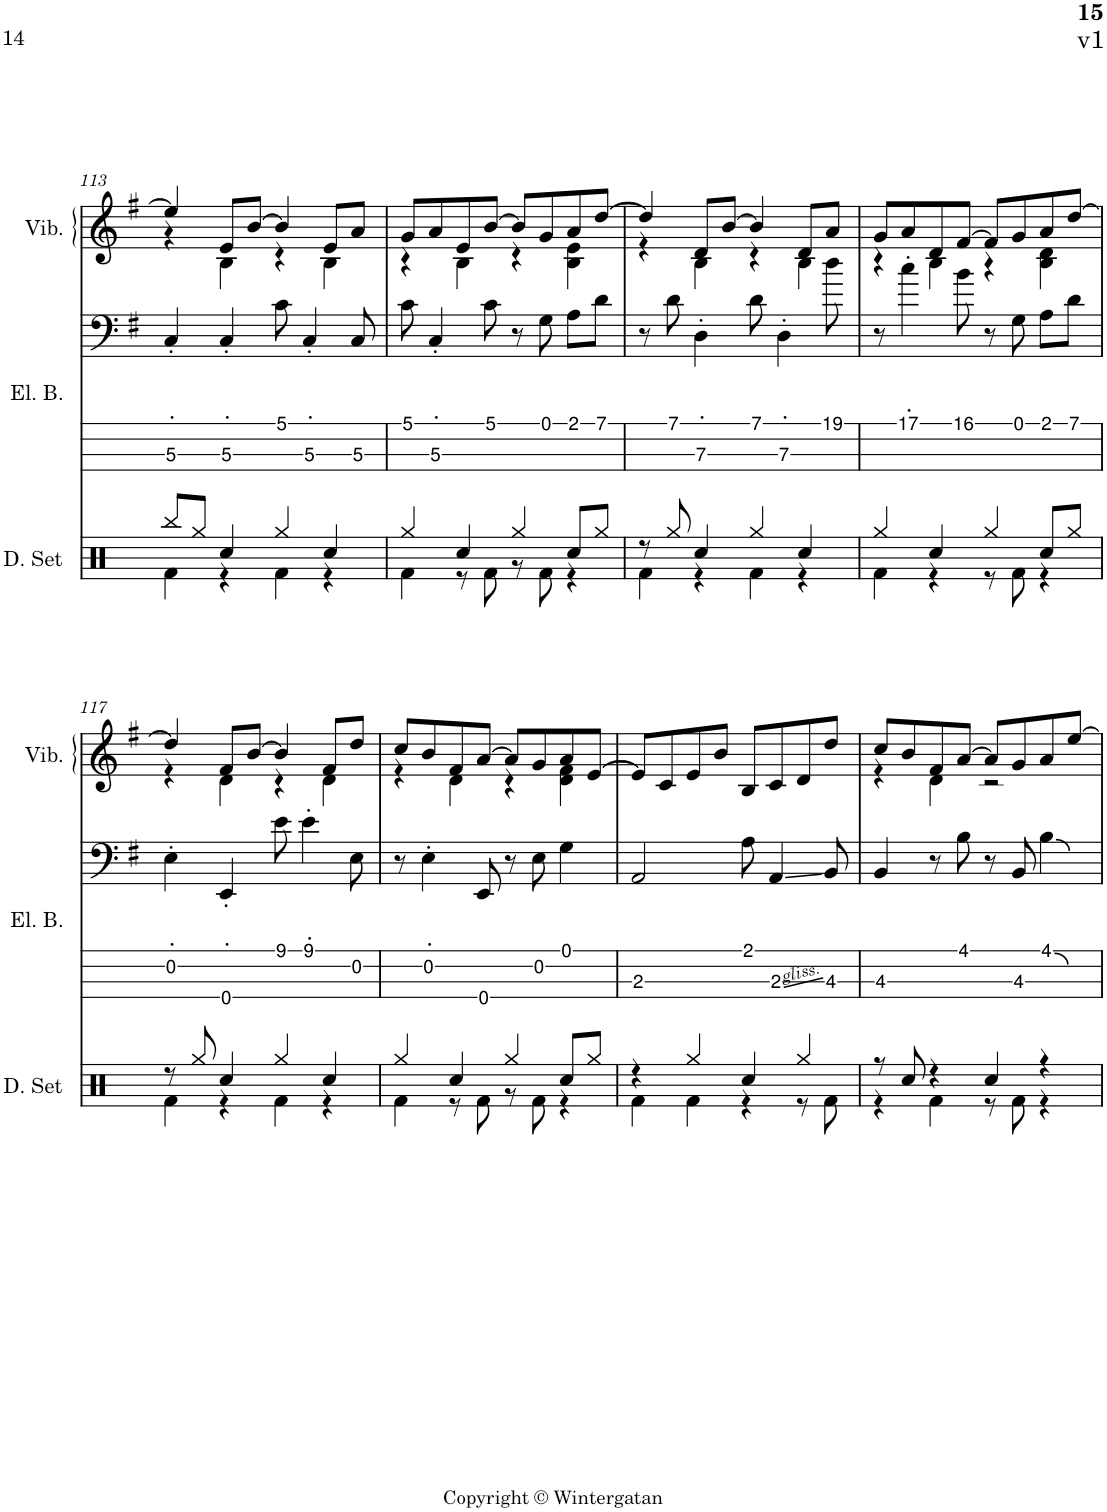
**kern	**kern	**kern	**kern
*part3	*part2	*part2	*part1
*staff4	*staff3	*staff2	*staff1
*I"Drumset	*I"Electric Bass	*	*I"Vibraphone
*I'D. Set	*I'El. B.	*	*I'Vib.
!!LO:PB:g=z
*clefX	*	*clefF4	*clefG2
*	*Trd7c12	*Trd7c12	*Trd-7c-12
*k[]	*k[f#]	*k[f#]	*k[f#]
*	*G:	*G:	*G:
*M4/4	*M4/4	*M4/4	*M4/4
=113	=113	=113	=113
*^	*	*	*^
8Rbb/L	4Rf\	4C'	4C'/	4ee/]	4r
8Rgg/J	.	.	.	.	.
4Rcc/	4r	4C'	4C'/	8e/L	4B\
.	.	.	.	[8b/J	.
4Rgg/	4Rf\	8c	8c\	4b/]	4r
.	.	4C'	4C'/	.	.
4Rcc/	4r	.	.	8e/L	4B\
.	.	8C	8C/	8a/J	.
=114	=114	=114	=114	=114	=114
4Rgg/	4Rf\	8c	8c\	8g/L	4r
.	.	4C'	4C'/	8a/	.
4Rcc/	8r	.	.	8e/	4B\
.	8Rf\	8c	8c\	[8b/J	.
4Rgg/	8r	8r	8r	8b/L]	4r
.	8Rf\	8G	8G\	8g/	.
8Rcc/L	4r	8AL	8A\L	8a/	4B\ 4e\
8Rgg/J	.	8dJ	8d\J	[8dd/J	.
=115	=115	=115	=115	=115	=115
8r	4Rf\	8r	8r	4dd/]	4r
8Rgg/	.	8d	8d\	.	.
4Rcc/	4r	4D'	4D'\	8d/L	4B\
.	.	.	.	[8b/J	.
4Rgg/	4Rf\	8d	8d\	4b/]	4r
.	.	4D'	4D'\	.	.
4Rcc/	4r	.	.	8d/L	4B\
.	.	8dd	8dd\	8a/J	.
=116	=116	=116	=116	=116	=116
4Rgg/	4Rf\	8r	8r	8g/L	4r
.	.	4cc'	4cc'\	8a/	.
4Rcc/	4r	.	.	8d/	4B\
.	.	8b	8b\	[8f#/J	.
4Rgg/	8r	8r	8r	8f#/L]	4r
.	8Rf\	8G	8G\	8g/	.
8Rcc/L	4r	8AL	8A\L	8a/	4B\ 4d\
8Rgg/J	.	8dJ	8d\J	[8dd/J	.
!!LO:LB:g=z	!!
=117	=117	=117	=117	=117	=117
8r	4Rf\	4E'	4E'\	4dd/]	4r
8Rgg/	.	.	.	.	.
4Rcc/	4r	4EE'	4EE'/	8f#/L	4d\
.	.	.	.	[8b/J	.
4Rgg/	4Rf\	8e	8e\	4b/]	4r
.	.	4e'	4e'\	.	.
4Rcc/	4r	.	.	8f#/L	4d\
.	.	8E	8E\	8dd/J	.
=118	=118	=118	=118	=118	=118
4Rgg/	4Rf\	8r	8r	8cc/L	4r
.	.	4E'	4E'\	8b/	.
4Rcc/	8r	.	.	8f#/	4d\
.	8Rf\	8EE	8EE/	[8a/J	.
4Rgg/	8r	8r	8r	8a/L]	4r
.	8Rf\	8E	8E\	8g/	.
8Rcc/L	4r	4G	4G\	8a/	4d\ 4f#\
8Rgg/J	.	.	.	[8e/J	.
*	*	*	*	*v	*v
=119	=119	=119	=119	=119
4r	4Rf\	2AA	2AA/	8e/L]
.	.	.	.	8c/
4Rgg/	4Rf\	.	.	8e/
.	.	.	.	8b/J
4Rcc/	4r	8A	8A\	8B/L
.	.	4AA	4AA/	8c/
4Rgg/	8r	.	.	8d/
.	8Rf\	8BB	8BB/	8dd/J
=120	=120	=120	=120	=120
*	*	*	*	*^
8r	4r	4BB	4BB/	8cc/L	4r
8Rcc/	.	.	.	8b/	.
4r	4Rf\	8r	8r	8f#/	4d\
.	.	8B	8B\	[8a/J	.
4Rcc/	8r	8r	8r	8a/L]	2r
.	8Rf\	8BB	8BB/	8g/	.
4r	4r	4B	4B\	8a/	.
.	.	.	.	[8ee/J	.
*v	*v	*	*	*v	*v
=	=	=	=
*-	*-	*-	*-
